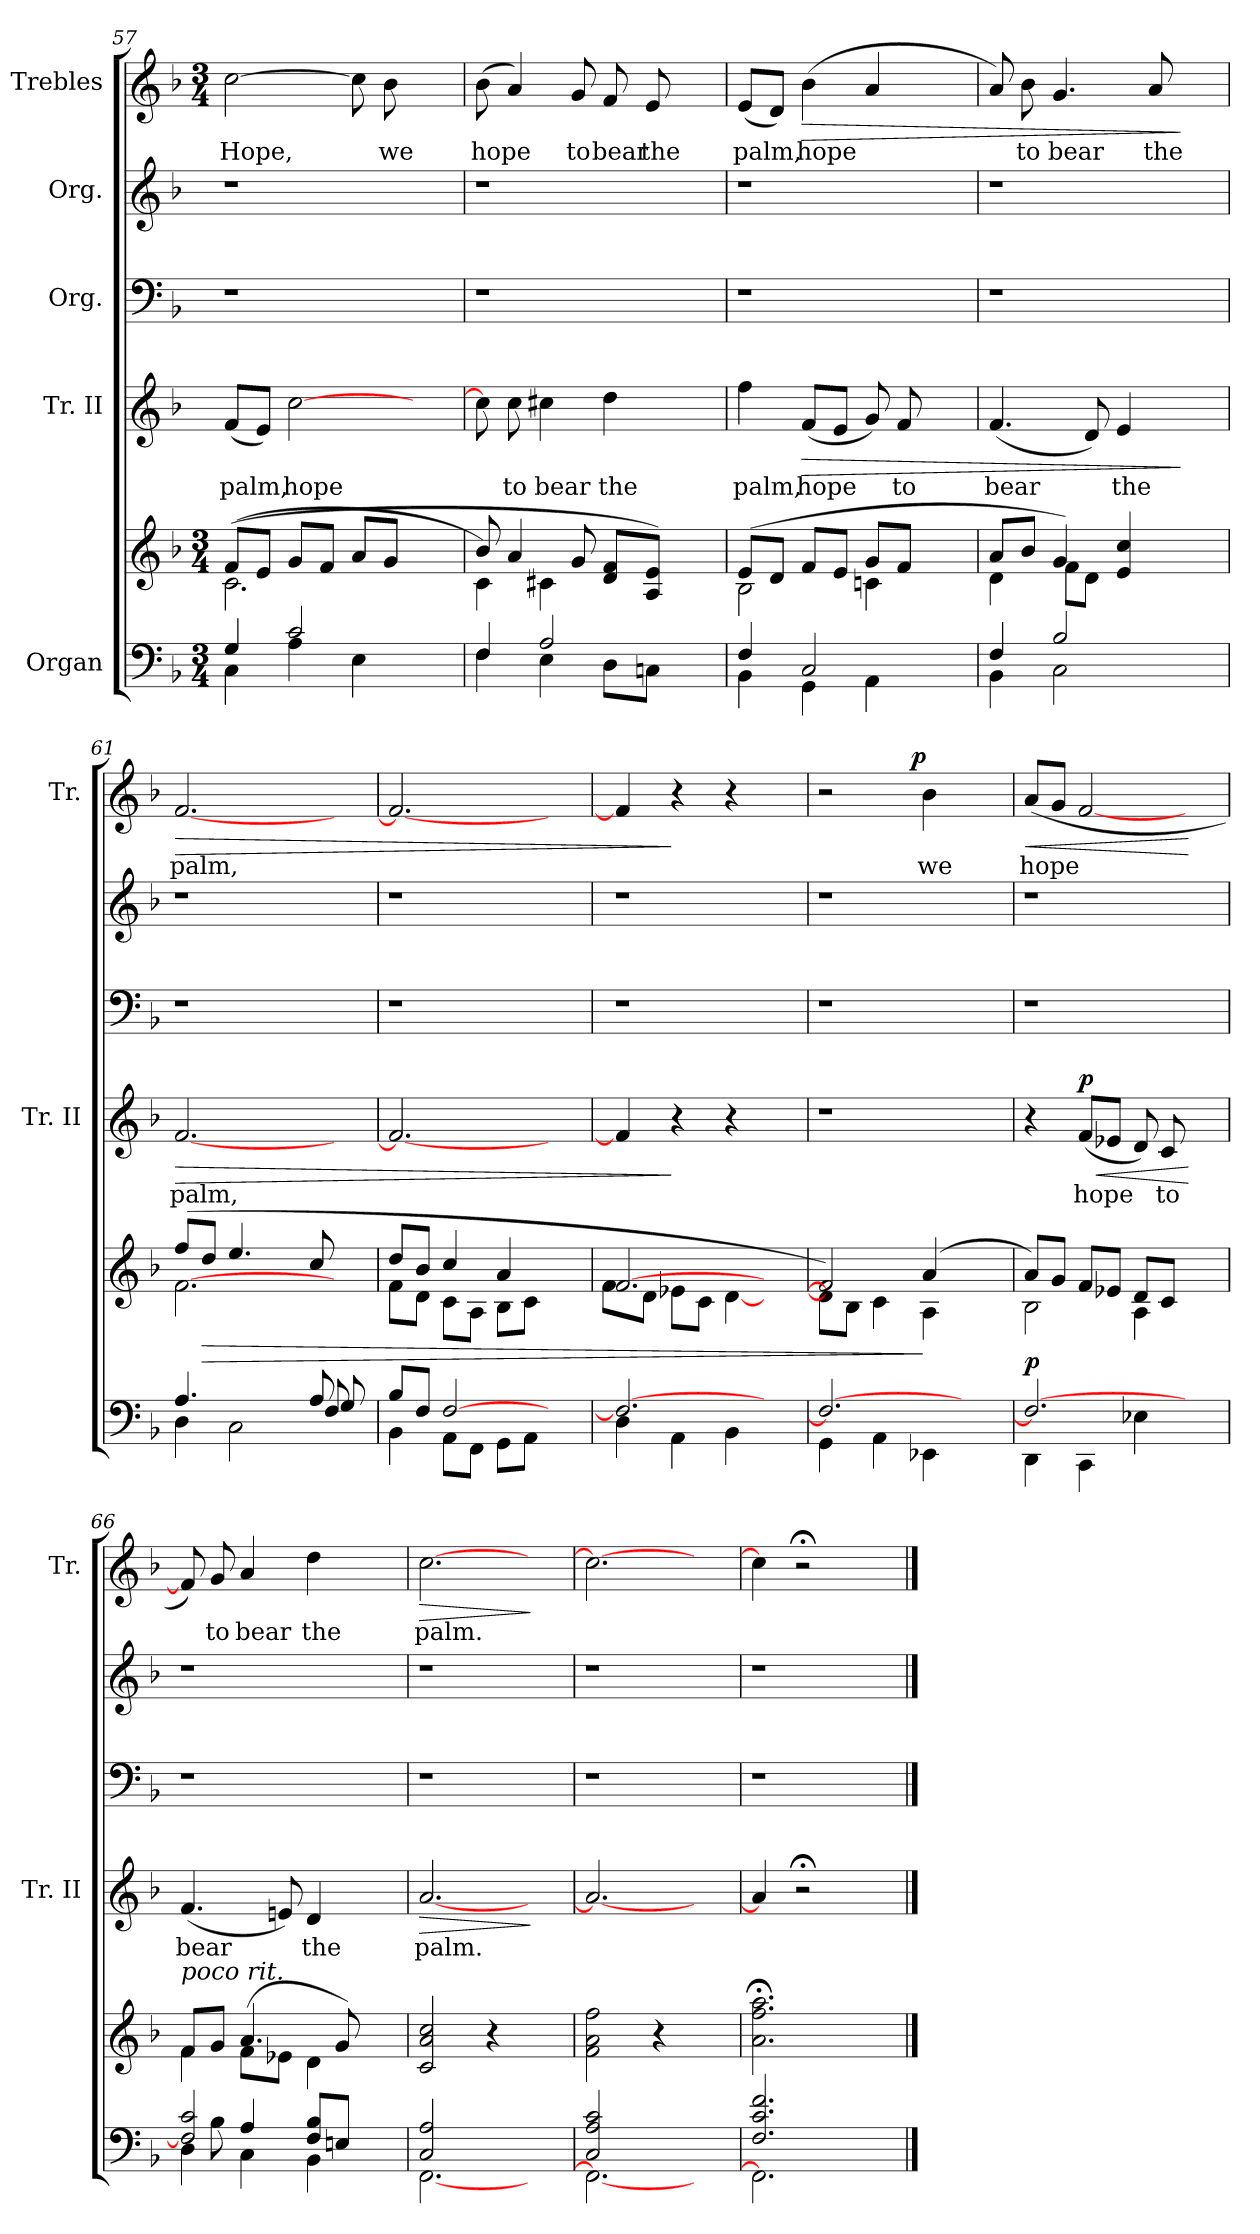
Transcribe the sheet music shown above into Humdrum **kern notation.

**kern	**kern	**dynam	**kern	**text	**dynam	**kern	**kern	**kern	**text	**dynam
*part5	*part5	*part5	*part4	*part4	*part4	*part3	*part2	*part1	*part1	*part1
*staff6	*staff5	*staff5/6	*staff4	*staff4	*staff4	*staff3	*staff2	*staff1	*staff1	*staff1
*I"Organ	*	*	*I"Tr. II	*	*	*I"Org.	*I"Org.	*I"Trebles	*	*
*	*	*	*I'Tr. II	*	*	*	*	*I'Tr.	*	*
!!LO:LB:g=z
*clefF4	*clefG2	*	*clefG2	*	*	*clefF4	*clefG2	*clefG2	*	*
*k[b-]	*k[b-]	*	*k[b-]	*	*	*k[b-]	*k[b-]	*k[b-]	*	*
*F:	*F:	*	*F:	*	*	*F:	*F:	*F:	*	*
*M3/4	*M3/4	*	*	*	*	*	*	*M3/4	*	*
=57	=57	=57	=57	=57	=57	=57	=57	=57	=57	=57
*^	*^	*	*	*	*	*	*	*	*	*
!	!	!	!	!	!	!LO:LY:b	!	!	!	!	!LO:LY:b	!
4G/	4C\	(>8f/L	(<2.c\	.	(<8f/L	palm,	.	1r	1r	[>2cc\	Hope,	.
.	.	8e/J	.	.	8e/J)	.	.	.	.	.	.	.
!	!	!	!	!	!	!LO:LY:b	!	!	!	!	!	!
2c/	4A\	8g/L	.	.	[>2cc\	hope	.	.	.	.	.	.
.	.	8f/J	.	.	.	.	.	.	.	.	.	.
.	4E\	8a/L	.	.	.	.	.	.	.	8cc\]	.	.
!	!	!	!	!	!	!	!	!	!	!	!LO:LY:b	!
.	.	8g/J	.	.	.	.	.	.	.	8b-\	we	.
4ryy	4ryy	4ryy	4ryy	.	4ryy	.	.	.	.	4ryy	.	.
=58	=58	=58	=58	=58	=58	=58	=58	=58	=58	=58	=58	=58
!	!	!	!	!	!	!	!	!	!	!	!LO:LY:b	!
4F/	4F\	4c\)	8b-/	.	8cc\]	.	.	1r	1r	(>8b-\	hope	.
!	!	!	!	!	!	!LO:LY:b	!	!	!	!	!	!
.	.	.	4a/	.	8cc\	to	.	.	.	4a/)	.	.
!	!	!	!	!	!	!LO:LY:b	!	!	!	!	!	!
4E\	2A/	4c#X\	.	.	4cc#X\	bear	.	.	.	.	.	.
!	!	!	!	!	!	!	!	!	!	!	!LO:LY:b	!
.	.	.	8g/	.	.	.	.	.	.	8g/	to	.
!	!	!	!	!	!	!LO:LY:b	!	!	!	!	!LO:LY:b	!
8D\L	.	4ryy	8d/ 8f/L	.	4dd\	the	.	.	.	8f/	bear	.
!	!	!	!	!	!	!	!	!	!	!	!LO:LY:b	!
8Cn\J	.	.	8A/ 8e/J)	.	.	.	.	.	.	8e/	the	.
4ryy	4ryy	4ryy	4ryy	.	4ryy	.	.	.	.	4ryy	.	.
=59	=59	=59	=59	=59	=59	=59	=59	=59	=59	=59	=59	=59
!	!	!	!	!	!	!LO:LY:b	!	!	!	!	!LO:LY:b	!
4F/	4BB-\	(>8e/L	2B-\	.	4ff\	palm,	.	1r	1r	(<8e/L	palm,	.
.	.	8d/J	.	.	.	.	.	.	.	8d/J)	.	.
!	!	!	!	!	!	!LO:LY:b	!LO:HP:b	!	!	!	!LO:LY:b	!LO:HP:b
2C/	4GG\	8f/L	.	.	(<8f/L	hope	>	.	.	(>4b-\	hope	>
.	.	8e/J	.	.	8e/J	.	.	.	.	.	.	.
.	4AA\	8g/L	4cn\	.	8g/)	.	.	.	.	4a/	.	.
!	!	!	!	!	!	!LO:LY:b	!	!	!	!	!	!
.	.	8f/J	.	.	8f/	to	.	.	.	.	.	.
4ryy	4ryy	4ryy	4ryy	.	4ryy	.	.	.	.	4ryy	.	.
=60	=60	=60	=60	=60	=60	=60	=60	=60	=60	=60	=60	=60
!	!	!	!	!	!	!LO:LY:b	!	!	!	!	!	!
4F/	4BB-\	8a/L	4d\	.	(<4.f/	bear	.	1r	1r	8a/)	.	.
!	!	!	!	!	!	!	!	!	!	!	!LO:LY:b	!
.	.	8b-/J	.	.	.	.	.	.	.	8b-\	to	.
!	!	!	!	!	!	!	!	!	!	!	!LO:LY:b	!
2B-/	2C\	4g/)	8f\L	.	.	.	.	.	.	4.g/	bear	.
.	.	.	8d\J	.	8d/)	.	.	.	.	.	.	.
!	!	!	!	!	!	!LO:LY:b	!	!	!	!	!	!
.	.	4e/ 4cc/	4ryy	.	4e/	the	.	.	.	.	.	.
!	!	!	!	!	!	!	!	!	!	!	!LO:LY:b	!
.	.	.	.	.	.	.	.	.	.	8a/	the	.
4ryy	4ryy	4ryy	4ryy	.	4ryy	.	]	.	.	4ryy	.	]
!!LO:LB:g=z
=61	=61	=61	=61	=61	=61	=61	=61	=61	=61	=61	=61	=61
*^	*^	*	*	*	*	*	*	*	*	*	*	*
!	!	!	!	!	!	!	!	!LO:LY:b	!LO:HP:b	!	!	!	!LO:LY:b	!LO:HP:b
4.A/	4D\	2ryy	2ryy	[<2.f\	(>8ff/L	.	[<2.f/	palm,	>	1r	1r	[<2.f/	palm,	>
!	!	!	!	!	!	!LO:HP:b	!	!	!	!	!	!	!	!
.	.	.	.	.	8dd/J	>	.	.	.	.	.	.	.	.
.	2C\	.	.	.	4.ee/	.	.	.	.	.	.	.	.	.
4ryy	.	.	.	.	.	.	.	.	.	.	.	.	.	.
.	.	8ryy	8ryy	.	.	.	.	.	.	.	.	.	.	.
8A/	.	8F/	8G/	.	8cc/	.	.	.	.	.	.	.	.	.
4ryy	4ryy	4ryy	4ryy	4ryy	4ryy	.	4ryy	.	.	.	.	4ryy	.	.
*	*v	*v	*v	*	*	*	*	*	*	*	*	*	*	*
=62	=62	=62	=62	=62	=62	=62	=62	=62	=62	=62	=62	=62
8B-/L	4BB-\	8dd/L	8f\L	.	2.f/_	.	.	1r	1r	2.f/_	.	.
8F/J	.	8b-/J	8d\J	.	.	.	.	.	.	.	.	.
[>2F/	8AA\L	4cc/	8c\L	.	.	.	.	.	.	.	.	.
.	8FF\J	.	8A\J	.	.	.	.	.	.	.	.	.
.	8GG\L	4a/	8B-\L	.	.	.	.	.	.	.	.	.
.	8AA\J	.	8c\J	.	.	.	.	.	.	.	.	.
4ryy	4ryy	4ryy	4ryy	.	4ryy	.	.	.	.	4ryy	.	.
=63	=63	=63	=63	=63	=63	=63	=63	=63	=63	=63	=63	=63
2.F/_	4D\	[>2.f/	8f\L	.	4f/]	.	.	1r	1r	4f/]	.	.
.	.	.	8d\J	.	.	.	.	.	.	.	.	.
.	4AA\	.	8e-X\L	.	4r	.	]	.	.	4r	.	]
.	.	.	8c\J	.	.	.	.	.	.	.	.	.
.	4BB-\	.	[<4d\	.	4r	.	.	.	.	4r	.	.
4ryy	4ryy	4ryy	4ryy	.	4ryy	.	.	.	.	4ryy	.	.
=64	=64	=64	=64	=64	=64	=64	=64	=64	=64	=64	=64	=64
!	!	!	!	!	!LO:N:vis=1	!	!	!	!	!	!	!
*	*	*	*	*	*	*	*	*	*	*^	*	*
2.F/_	4GG\	2f/])	8d\L]	.	1r	.	.	1r	1r	2r	4...ryy	.	.
.	.	.	8B-\J	.	.	.	.	.	.	.	.	.	.
.	4AA\	.	4c\	.	.	.	.	.	.	.	.	.	.
!	!	!	!	!	!	!	!	!	!	!	!	!	!LO:DY:a
.	.	.	.	.	.	.	.	.	.	.	2ryy	.	p
!	!	!	!	!	!	!	!	!	!	!	!	!LO:LY:b	!
.	4EE-X\	(4a/	4A\	]	.	.	.	.	.	4b-\	.	we	.
4ryy	4ryy	4ryy	4ryy	.	.	.	.	.	.	4ryy	.	.	.
.	.	.	.	.	.	.	.	.	.	.	32ryy	.	.
!!LO:PB:g=z
=65	=65	=65	=65	=65	=65	=65	=65	=65	=65	=65	=65	=65	=65
!	!	!	!	!LO:DY:a=2	!	!	!	!	!	!	!	!LO:LY:b	!LO:HP:b
*	*	*	*	*	*	*	*	*	*	*v	*v	*	*
2.F/_	4DD\	(>8a/L)	2B-\	p	4r	.	.	1r	1r	(<8a/L	hope	<
.	.	8g/J	.	.	.	.	.	.	.	8g/J	.	.
!	!	!	!	!	!	!LO:LY:b	!LO:HP:b	!	!	!	!	!
!	!	!	!	!	!	!	!LO:DY:n=1:a	!	!	!	!	!
.	4CC\	8f/L	.	.	(<8f/L	hope	< p	.	.	[<2f/	.	.
.	.	8e-X/J	.	.	8e-X/J	.	.	.	.	.	.	.
.	4E-X\	8d/L	4A\	.	8d/)	.	.	.	.	.	.	.
!	!	!	!	!	!	!LO:LY:b	!	!	!	!	!	!
.	.	8c/J	.	.	8c/	to	.	.	.	.	.	.
4ryy	4ryy	4ryy	4ryy	.	4ryy	.	[	.	.	4ryy	.	[
=66	=66	=66	=66	=66	=66	=66	=66	=66	=66	=66	=66	=66
*	*^	*	*	*	*	*	*	*	*	*	*	*
!	!	!	!LO:TX:a:i:t=poco rit.	!	!	!	!	!	!	!	!	!	!
!	!	!	!	!	!	!	!LO:LY:b	!	!	!	!	!	!
2F/] 2c/	8ryy	4D\	4f\	8f/L	.	(<4.f/	bear	.	1r	1r	8f/])	.	.
!	!	!	!	!	!	!	!	!	!	!	!	!LO:LY:b	!
.	8B-\	.	.	8g/J	.	.	.	.	.	.	8g/	to	.
!	!	!	!	!	!	!	!	!	!	!	!	!LO:LY:b	!
.	4C\	4A/	(8f\L	4.a/	.	.	.	.	.	.	4a/	bear	.
.	.	.	8e-X\J	.	.	8en/)	.	.	.	.	.	.	.
!	!	!	!	!	!	!	!LO:LY:b	!	!	!	!	!LO:LY:b	!
4BB-\	8F/ 8B-/L	4ryy	4d\	.	.	4d/	the	.	.	.	4dd\	the	.
.	8En/J	.	.	8g/)	.	.	.	.	.	.	.	.	.
4ryy	4ryy	4ryy	4ryy	4ryy	.	4ryy	.	.	.	.	4ryy	.	.
=67	=67	=67	=67	=67	=67	=67	=67	=67	=67	=67	=67	=67	=67
!	!	!	!	!	!	!	!LO:LY:b	!LO:HP:b	!	!	!	!LO:LY:b	!LO:HP:b
*	*v	*v	*	*	*	*	*	*	*	*	*	*	*
*	*	*v	*v	*	*	*	*	*	*	*	*	*
2C/ 2A/	[<2.FF\	2c/ 2a/ 2cc/	.	[<2.a/	palm.	>	1r	1r	[>2.cc\	palm.	>
4ryy	.	4r	.	.	.	.	.	.	.	.	.
4ryy	4ryy	4ryy	.	4ryy	.	]	.	.	4ryy	.	]
=68	=68	=68	=68	=68	=68	=68	=68	=68	=68	=68	=68
2C/ 2A/ 2c/	2.FF\_	2f\ 2a\ 2ff\	.	2.a/_	.	.	1r	1r	2.cc\_	.	.
4ryy	.	4r	.	.	.	.	.	.	.	.	.
4ryy	4ryy	4ryy	.	4ryy	.	.	.	.	4ryy	.	.
=69	=69	=69	=69	=69	=69	=69	=69	=69	=69	=69	=69
2.F/ 2.c/ 2.f/	2.FF\]	2.a\;< 2.ff\;< 2.aa\;<	.	4a/]	.	.	1r	1r	4cc\]	.	.
.	.	.	.	2r;<	.	.	.	.	2r;<	.	.
4ryy	4ryy	4ryy	.	4ryy	.	.	.	.	4ryy	.	.
*v	*v	*	*	*	*	*	*	*	*	*	*
==	==	==	==	==	==	==	==	==	==	==
*-	*-	*-	*-	*-	*-	*-	*-	*-	*-	*-
